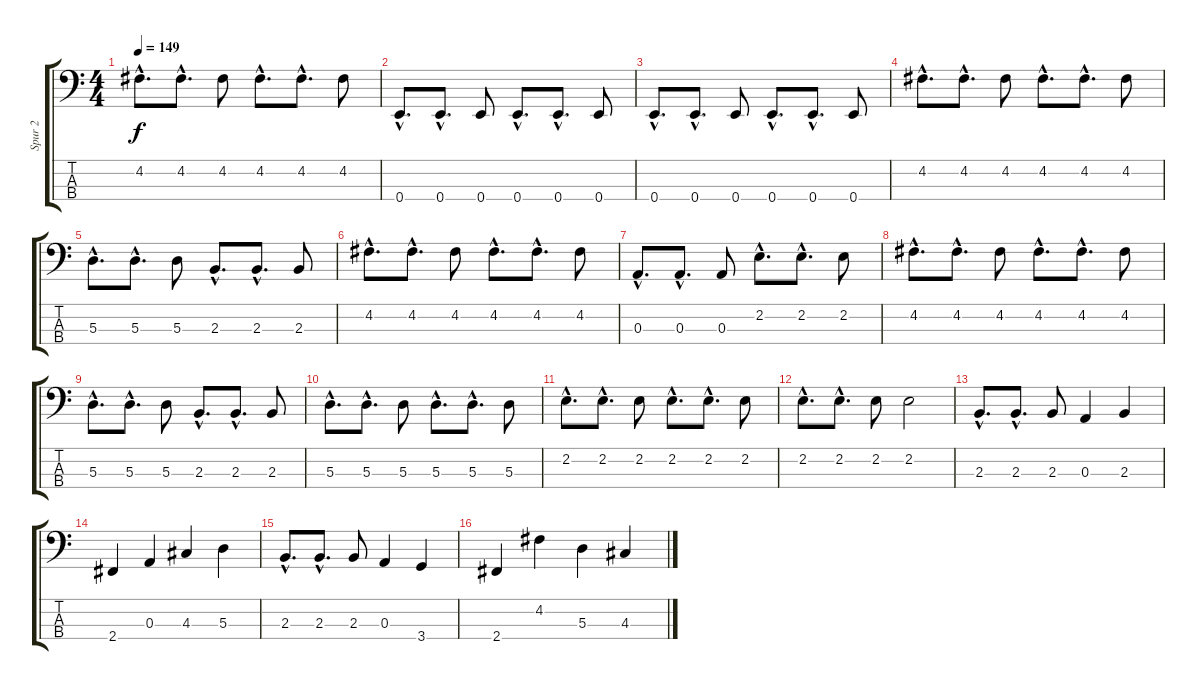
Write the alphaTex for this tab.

\track ("Spur 2" "Spur 2") {instrument electricbassfinger}
\staff {score tabs}
\tuning (G2 D2 A1 E1) {hide}
\ts (4 4)
\tempo 149
\clef f4
\ks c
4.2{hac}.8{d dy f} 4.2{hac}.8{d} 4.2.8 4.2{hac}.8{d} 4.2{hac}.8{d} 4.2.8 |
0.4{hac}.8{d} 0.4{hac}.8{d} 0.4.8 0.4{hac}.8{d} 0.4{hac}.8{d} 0.4.8 |
0.4{hac}.8{d} 0.4{hac}.8{d} 0.4.8 0.4{hac}.8{d} 0.4{hac}.8{d} 0.4.8 |
4.2{hac}.8{d} 4.2{hac}.8{d} 4.2.8 4.2{hac}.8{d} 4.2{hac}.8{d} 4.2.8 |
5.3{hac}.8{d} 5.3{hac}.8{d} 5.3.8 2.3{hac}.8{d} 2.3{hac}.8{d} 2.3.8 |
4.2{hac}.8{d} 4.2{hac}.8{d} 4.2.8 4.2{hac}.8{d} 4.2{hac}.8{d} 4.2.8 |
0.3{hac}.8{d} 0.3{hac}.8{d} 0.3.8 2.2{hac}.8{d} 2.2{hac}.8{d} 2.2.8 |
4.2{hac}.8{d} 4.2{hac}.8{d} 4.2.8 4.2{hac}.8{d} 4.2{hac}.8{d} 4.2.8 |
5.3{hac}.8{d} 5.3{hac}.8{d} 5.3.8 2.3{hac}.8{d} 2.3{hac}.8{d} 2.3.8 |
5.3{hac}.8{d} 5.3{hac}.8{d} 5.3.8 5.3{hac}.8{d} 5.3{hac}.8{d} 5.3.8 |
2.2{hac}.8{d} 2.2{hac}.8{d} 2.2.8 2.2{hac}.8{d} 2.2{hac}.8{d} 2.2.8 |
2.2{hac}.8{d} 2.2{hac}.8{d} 2.2.8 2.2.2 |
2.3{hac}.8{d} 2.3{hac}.8{d} 2.3.8 0.3.4 2.3.4 |
2.4.4 0.3.4 4.3.4 5.3.4 |
2.3{hac}.8{d} 2.3{hac}.8{d} 2.3.8 0.3.4 3.4.4 |
2.4.4 4.2.4 5.3.4 4.3.4
